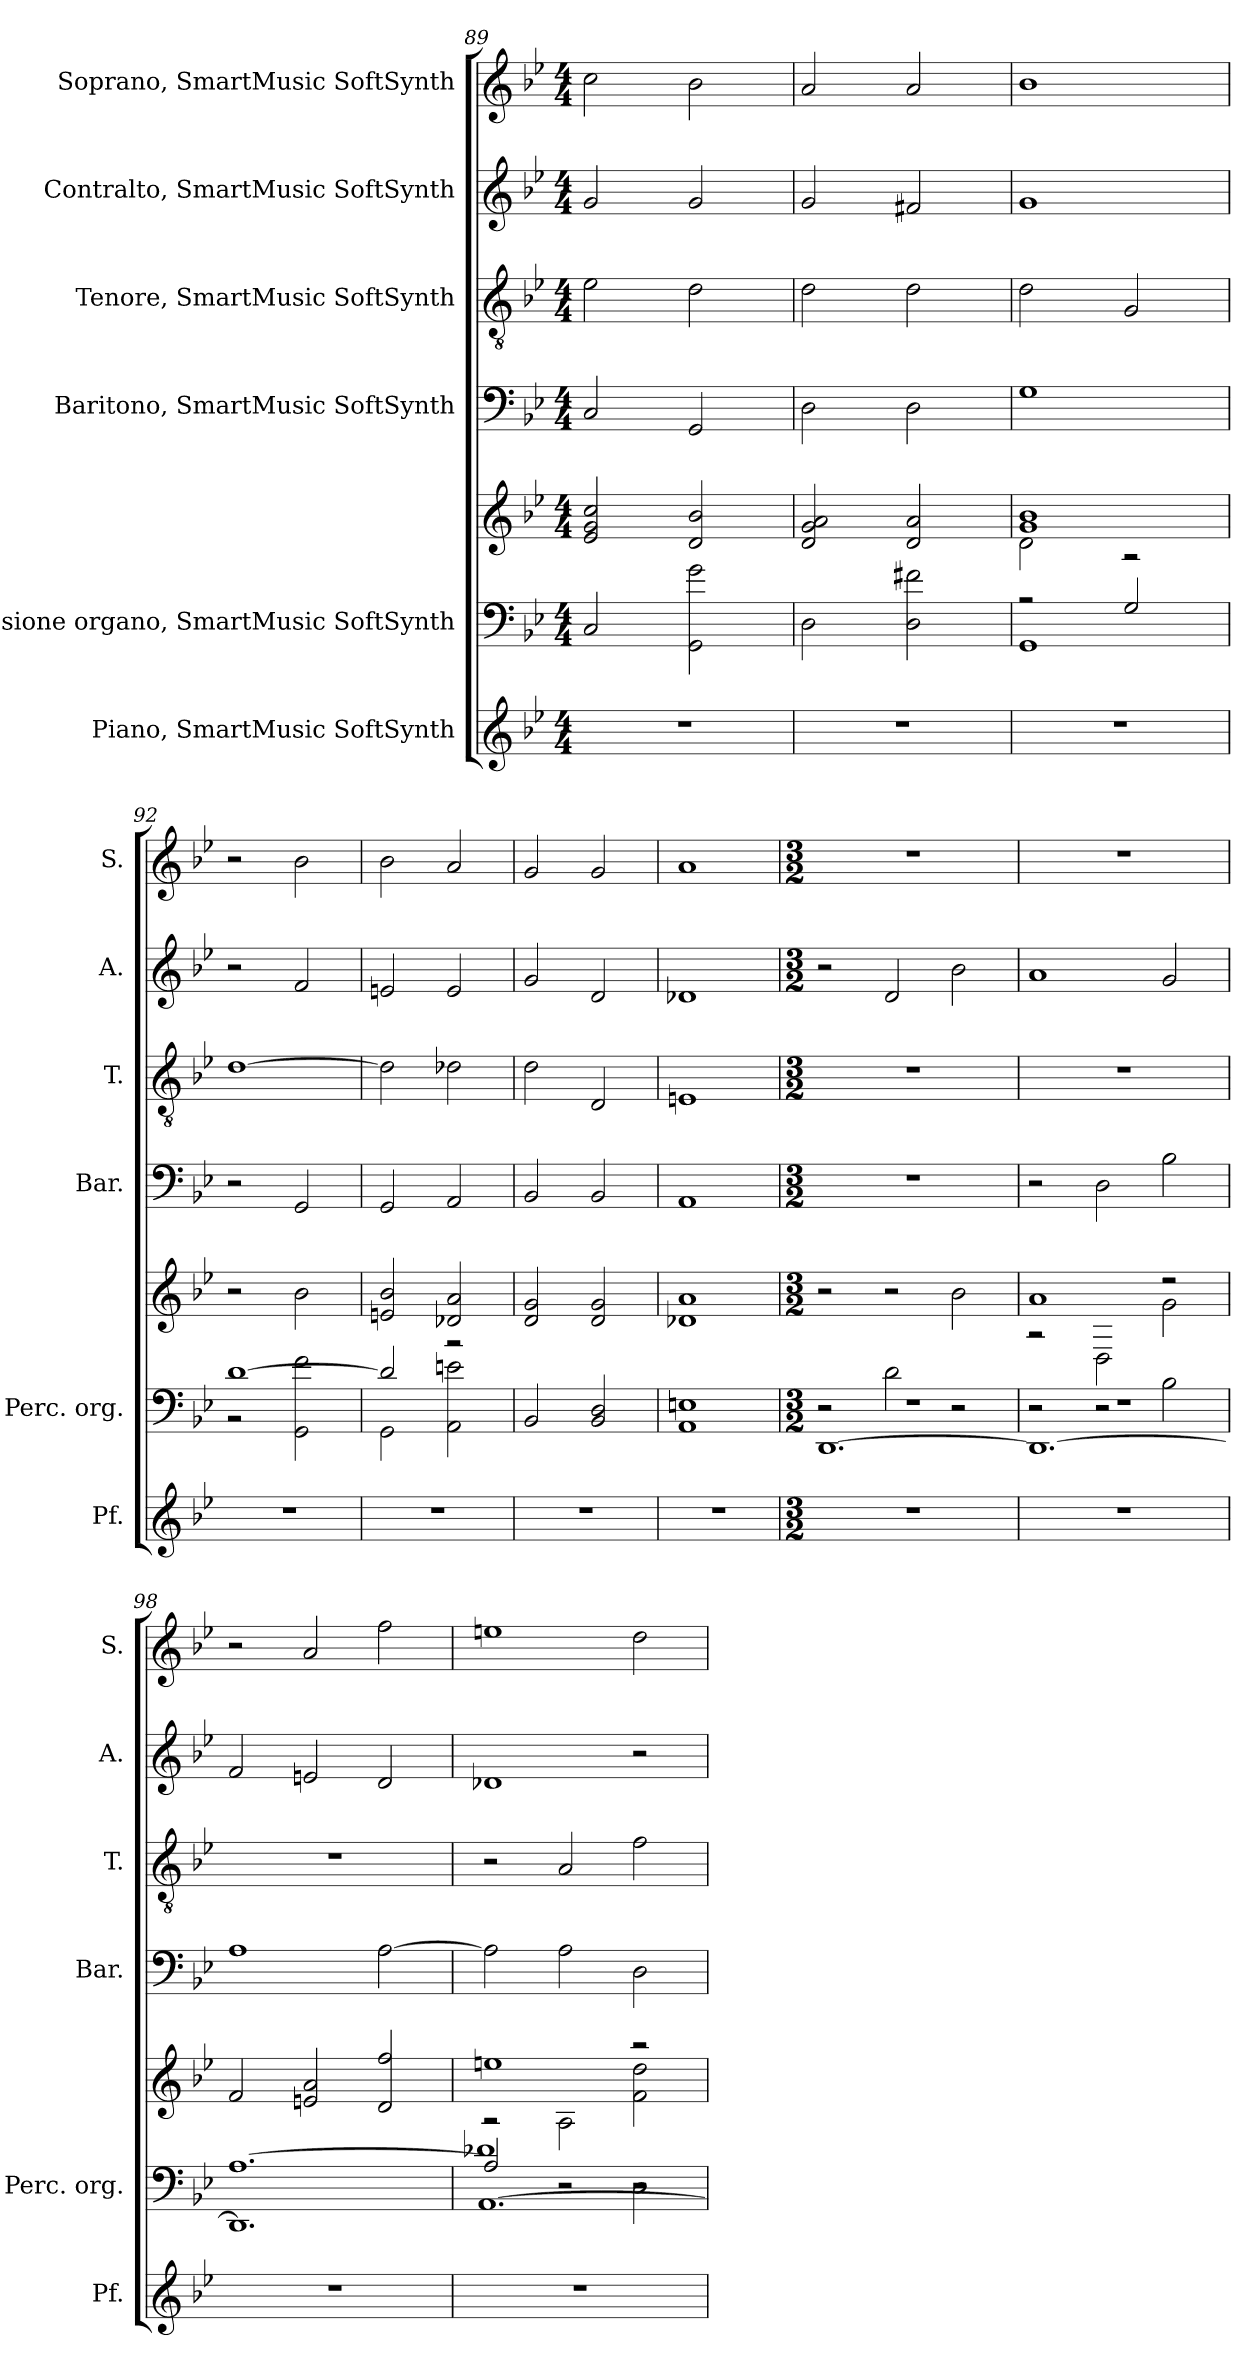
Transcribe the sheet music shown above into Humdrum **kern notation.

**kern	**kern	**kern	**kern	**kern	**kern	**kern
*part6	*part5	*part5	*part4	*part3	*part2	*part1
*staff7	*staff6	*staff5	*staff4	*staff3	*staff2	*staff1
*I"Piano, SmartMusic SoftSynth	*I"Percussione organo, SmartMusic SoftSynth	*	*I"Baritono, SmartMusic SoftSynth	*I"Tenore, SmartMusic SoftSynth	*I"Contralto, SmartMusic SoftSynth	*I"Soprano, SmartMusic SoftSynth
*I'Pf.	*I'Perc. org.	*	*I'Bar.	*I'T.	*I'A.	*I'S.
*clefG2	*clefF4	*clefG2	*clefF4	*clefGv2	*clefG2	*clefG2
*k[b-e-]	*k[b-e-]	*k[b-e-]	*k[b-e-]	*k[b-e-]	*k[b-e-]	*k[b-e-]
*M4/4	*M4/4	*M4/4	*M4/4	*M4/4	*M4/4	*M4/4
=89	=89	=89	=89	=89	=89	=89
1r	2C/	2e-/ 2g/ 2cc/	2C/	2e-\	2g/	2cc\
.	2GG\ 2g\	2d/ 2b-/	2GG/	2d\	2g/	2b-\
=90	=90	=90	=90	=90	=90	=90
1r	2D\	2d/ 2g/ 2a/	2D\	2d\	2g/	2a/
.	2D\ 2f#X\	2d/ 2a/	2D\	2d\	2f#X/	2a/
=91	=91	=91	=91	=91	=91	=91
*	*^	*^	*	*	*	*
1r	2r	1GG	1g 1b-	2d\	1G	2d\	1g	1b-
.	2G/	.	.	2r	.	2G/	.	.
*	*	*	*v	*v	*	*	*	*
=92	=92	=92	=92	=92	=92	=92	=92
1r	[1d	2r	2r	2r	[1d	2r	2r
.	.	2GG\ 2f\	2b-\	2GG/	.	2f/	2b-\
=93	=93	=93	=93	=93	=93	=93	=93
1r	2d/]	2GG\	2en/ 2b-/	2GG/	2d\]	2en/	2b-\
.	2r	2AA\ 2en\	2d-X/ 2a/	2AA/	2d-X\	2e/	2a/
*	*v	*v	*	*	*	*	*
=94	=94	=94	=94	=94	=94	=94
1r	2BB-/	2d/ 2g/	2BB-/	2d\	2g/	2g/
.	2BB-/ 2D/	2d/ 2g/	2BB-/	2D/	2d/	2g/
=95	=95	=95	=95	=95	=95	=95
1r	1AA 1En	1d-X 1a	1AA	1En	1d-X	1a
=96	=96	=96	=96	=96	=96	=96
*M3/2	*M3/2	*M3/2	*M3/2	*M3/2	*M3/2	*M3/2
*	*^	*	*	*	*	*
*	*	*^	*	*	*	*	*
1.r	1.r	2r	[1.DD	2r	1.r	1.r	2r	1.r
.	.	2d\	.	2r	.	.	2d/	.
.	.	2r	.	2b-\	.	.	2b-\	.
=97	=97	=97	=97	=97	=97	=97	=97	=97
*	*	*	*	*^	*	*	*	*
1.r	1.r	2r	1.DD_	1a	2r	2r	1.r	1a	1.r
.	.	2r	.	.	2D\	2D\	.	.	.
.	.	2B-\	.	2r	2g\	2B-\	.	2g/	.
*	*	*v	*v	*	*	*	*	*	*
*	*	*	*v	*v	*	*	*	*
!!LO:PB:g=z
=98	=98	=98	=98	=98	=98	=98	=98
1.r	[1.A	1.DD]	2f/	1A	1.r	2f/	2r
.	.	.	2en/ 2a/	.	.	2en/	2a/
.	.	.	2d/ 2ff/	[2A\	.	2d/	2ff\
=99	=99	=99	=99	=99	=99	=99	=99
*	*	*^	*^	*	*	*	*
1.r	2A/]	1d-X	[1.AA	1een	2r	2A\]	2r	1d-X	1een
.	2r	.	.	.	2A\	2A\	2A/	.	.
.	2r	2D\	.	2r	2f\ 2dd\	2D\	2f\	2r	2dd\
*	*v	*v	*v	*	*	*	*	*	*
*	*	*v	*v	*	*	*	*
=	=	=	=	=	=	=
*-	*-	*-	*-	*-	*-	*-
